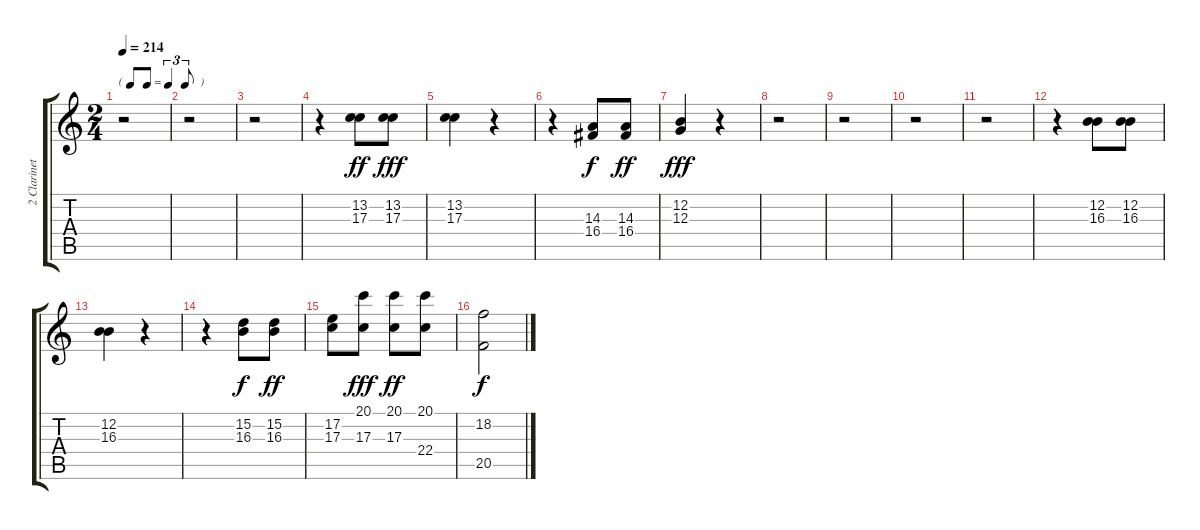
\track ("2 Clarinets in Bb" "2 Clarinet") {instrument clarinet}
\staff {score tabs}
\tuning (E4 B3 G3 D3 A2 E2) {hide}
\ts (2 4)
\tf triplet8th
\tempo 214
\clef g2
\ks c
r.2{dy ff} |
r.2 |
r.2 |
r.4 (13.2 17.3).8 (13.2 17.3).8{dy fff} |
(13.2 17.3).4 r.4 |
r.4 (14.3 16.4).8{dy f} (14.3 16.4).8{dy ff} |
(12.2 12.3).4{dy fff} r.4 |
r.2 |
r.2 |
r.2 |
r.2 |
r.4 (12.2 16.3).8 (12.2 16.3).8 |
(12.2 16.3).4 r.4 |
r.4 (15.2 16.3).8{dy f} (15.2 16.3).8{dy ff} |
(17.2 17.3).8 (20.1 17.3).8{dy fff} (20.1 17.3).8{dy ff} (20.1 22.4).8 |
(18.2 20.5).2{dy f}
